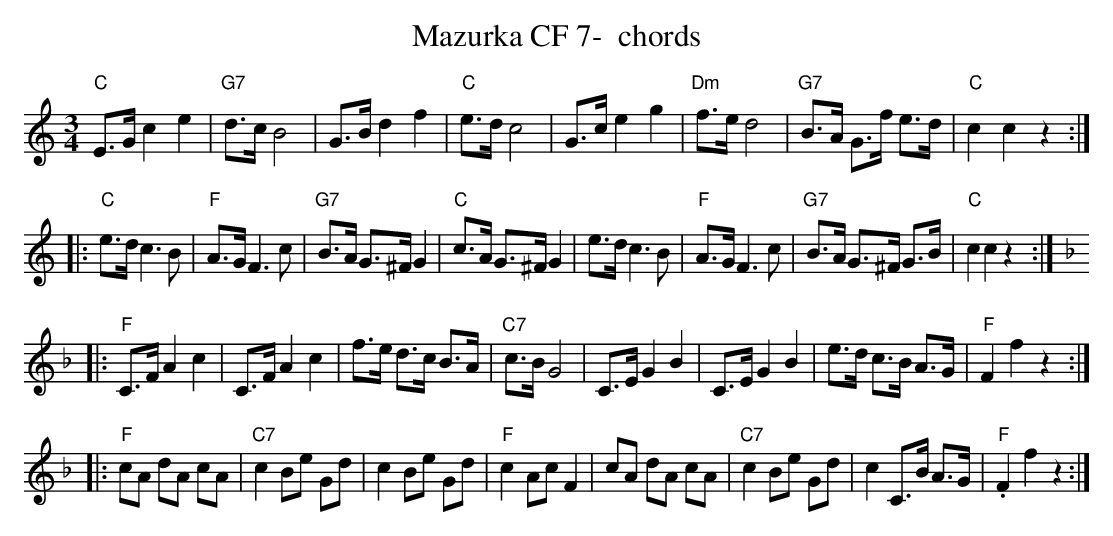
X:1
T:Mazurka CF 7-  chords
M:3/4
L:1/8
K:Cmaj%%MIDI gchordon
"C"E>G c2e2 | "G7"d>c B4 | G>B d2f2 | "C"e>d c4 | G>c e2g2 | "Dm"f>e d4 | "G7"B>A G>f e>d | "C"c2c2z2 ::
"C"e>d c3B | "F"A>G F3c | "G7"B>A G>^F G2 | "C"c>A G>^F G2 | e>d c3B | "F"A>G F3c | "G7"B>A G>^F G>B | "C"c2c2z2 :: [K:Fmaj]
"F"C>F A2c2 | C>F A2c2 | f>e d>c B>A | "C7"c>B G4 | C>E G2B2 | C>E G2B2 | e>d c>B A>G | "F"F2f2z2 ::
"F"cA dA cA | "C7"c2 Be Gd | c2 Be Gd | "F"c2 Ac F2 | cA dA cA | "C7"c2 Be Gd | c2 C>B A>G | "F".F2f2z2 :|
